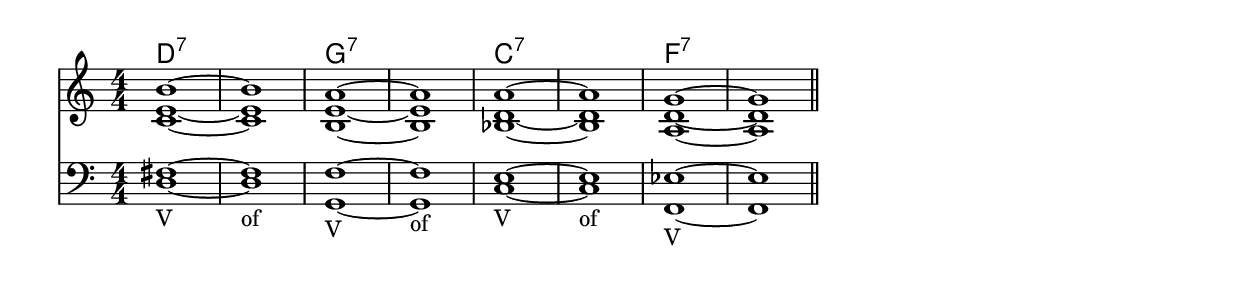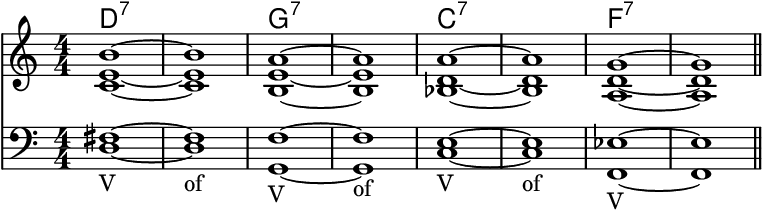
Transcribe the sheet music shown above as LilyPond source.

\version "2.24.4"
\language "english"
#(ly:set-option 'crop #t)
\include "include/alt.ly"
\score {
  \midi {
    \tempo 4=180
  }
  \layout {
    \context {
      \Score
      \omit BarNumber
    }
    indent = 0\mm
  }
  {
    <<
    \chords {
      \set chordChanges = ##t % only show chords when they change
      \set noChordSymbol = ""
      \set minorChordModifier = \markup { "-" }
      \set midiMaximumVolume = #0 % prevent named chords sounding
      d1:7~ | d:7 | g:7~ | g:7 | c:7~ | c:7 | f:7~ | f:7 |
    }
    \new Staff {
      \key c \major
      \numericTimeSignature
      \time 4/4
      \clef treble {
        \relative {
          \skip \f % spacer to set voice volume
          <c'~ e~ b'~>1 |
          <c  e  b'> |
          <b~ e~ a~> |
          <b  e  a> |
          <bf~ d~ a'~> |
          <bf  d  a'> |
          <a~ d~ g~> |
          <a  d  g>
          \bar "||"
        }
      }
    }
    \new Staff {
      \clef bass {
        \relative {
          % TODO: align text
          \skip \f % spacer to set voice volume
          <d~ fs~>1_\markup{V} |
          <d  fs>_\markup{of} |
          <g,~ f'~>_\markup{V} |
          <g   f'>_\markup{of} |
          <c~ e~>_\markup{V} |
          <c  e>_\markup{of} |
          <f,~ ef'~>_\markup{V} |
          <f  ef'> |
        }
      }
    }
    >>
  }
}
